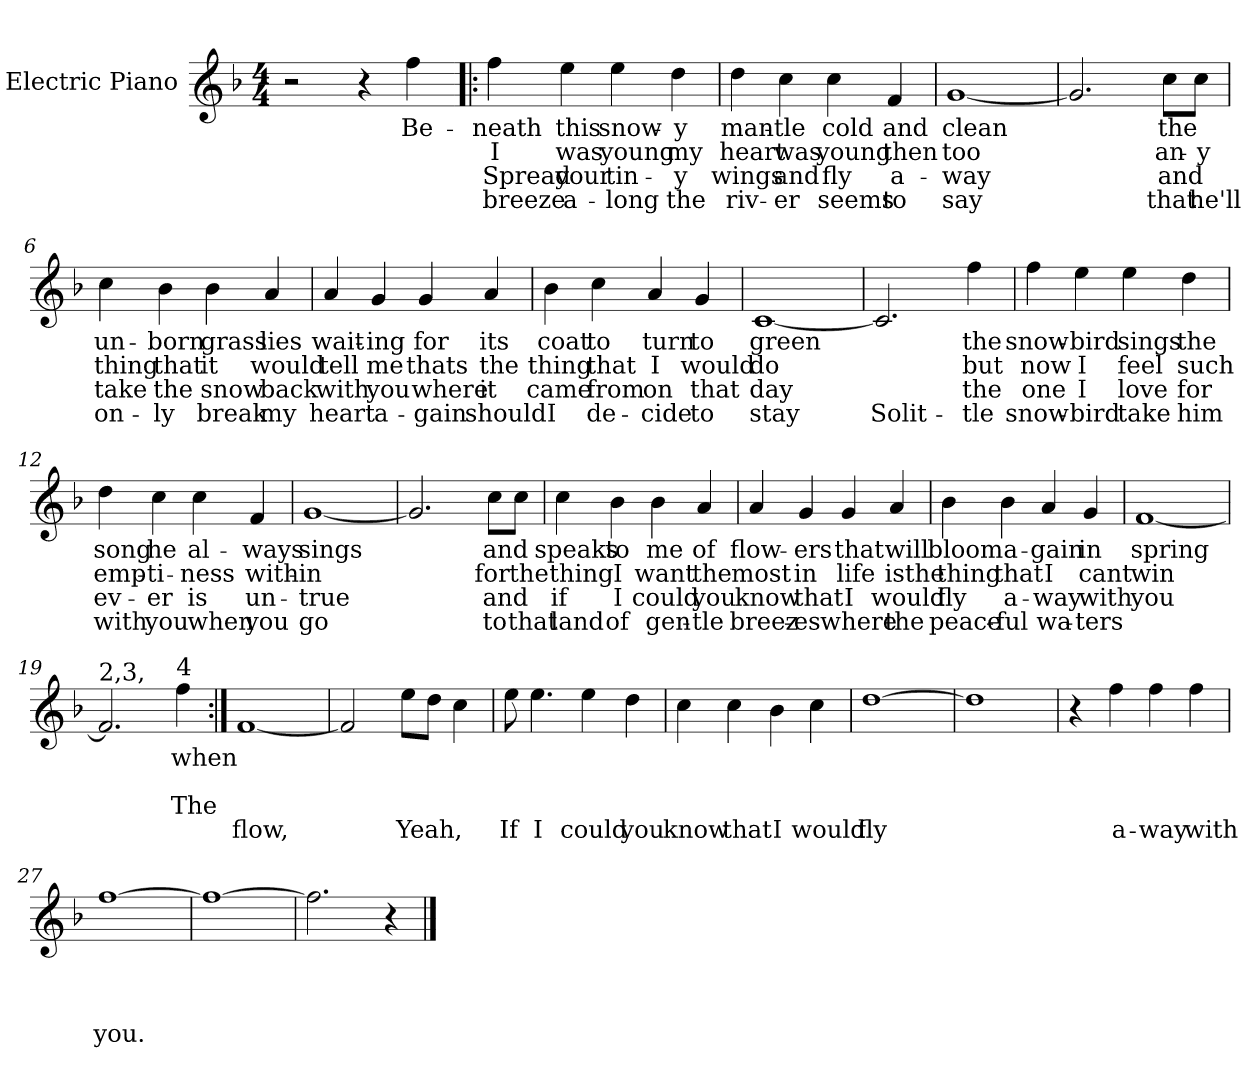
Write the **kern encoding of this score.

**kern	**text	**text	**text	**text
*part1	*part1	*part1	*part1	*part1
*staff1	*staff1	*staff1	*staff1	*staff1
*I"Electric Piano	*	*	*	*
*I'E.Pno	*	*	*	*
*clefG2	*	*	*	*
*k[b-]	*	*	*	*
*F:	*	*	*	*
*M4/4	*	*	*	*
=1	=1	=1	=1	=1
2r	.	.	.	.
4r	.	.	.	.
4ff\	Be-	.	.	.
=2!|:	=2!|:	=2!|:	=2!|:	=2!|:
4ff\	-neath	I	Spread	breeze
4ee\	this	was	your	a-
4ee\	snow-	young	tin-	-long
4dd\	-y	my	-y	the
=3	=3	=3	=3	=3
4dd\	man-	heart	wings	riv-
4cc\	-tle	was	and	-er
4cc\	cold	young	fly	seems
4f/	and	then	a-	to
=4	=4	=4	=4	=4
[1g	clean	too	-way	say
!!LO:LB:g=z
=5	=5	=5	=5	=5
2.g/]	.	.	.	.
8cc\L	the	an-	and	that
8cc\J	.	-y	.	he'll
=6	=6	=6	=6	=6
4cc\	un-	thing	take	on-
4b-\	-born	that	the	-ly
4b-\	grass	it	snow	break
4a/	lies	would	back	my
=7	=7	=7	=7	=7
4a/	wait-	tell	with	heart
4g/	-ing	me	you	a-
4g/	for	thats	where	-gain
4a/	its	the	it	should
!!LO:LB:g=z
=8	=8	=8	=8	=8
4b-\	coat	thing	came	I
4cc\	to	that	from	de-
4a/	turn	I	on	-cide
4g/	to	would	that	to
=9	=9	=9	=9	=9
[1c	green	do	day	stay
=10	=10	=10	=10	=10
2.c/]	.	.	.	Solit-
4ff\	the	but	the	-tle
=11	=11	=11	=11	=11
4ff\	snow-	now	one	snow-
4ee\	-bird	I	I	-bird
4ee\	sings	feel	love	take
4dd\	the	such	for	him
!!LO:LB:g=z
=12	=12	=12	=12	=12
4dd\	song	emp-	ev-	with
4cc\	he	-ti-	-er	you
4cc\	al-	-ness	is	when
4f/	-ways	with-	un-	you
=13	=13	=13	=13	=13
[1g	sings	-in	-true	go
=14	=14	=14	=14	=14
2.g/]	.	.	.	.
8cc\L	and	for	and	to
8cc\J	.	the	.	that
=15	=15	=15	=15	=15
4cc\	speaks	thing	if	land
4b-\	to	I	I	of
4b-\	me	want	could	gen-
4a/	of	the	you	-tle
!!LO:LB:g=z
=16	=16	=16	=16	=16
4a/	flow-	most	know	breez-
4g/	-ers	in	that	-es
4g/	that	life	I	where
4a/	will	isthe	would	the
=17	=17	=17	=17	=17
4b-\	bloom	thing	fly	peace-
4b-\	a-	that	a-	-ful
4a/	-gain	I	-way	wa-
4g/	in	cant	with	-ters
=18	=18	=18	=18	=18
[1f	spring	win	you	.
=19	=19	=19	=19	=19
!LO:TX:a:t=2,3,	!	!	!	!
2.f/]	.	.	.	.
!LO:TX:a:t=4	!	!	!	!
4ff\	when	.	The	.
=20:|!	=20:|!	=20:|!	=20:|!	=20:|!
[1f	.	.	.	flow,
!!LO:PB:g=z
=21	=21	=21	=21	=21
2f/]	.	.	.	.
8ee\L	.	.	.	Yeah,
8dd\J	.	.	.	.
4cc\	.	.	.	.
=22	=22	=22	=22	=22
8ee\	.	.	.	If
4.ee\	.	.	.	I
4ee\	.	.	.	could
4dd\	.	.	.	you
=23	=23	=23	=23	=23
4cc\	.	.	.	know
4cc\	.	.	.	that
4b-\	.	.	.	I
4cc\	.	.	.	would
=24	=24	=24	=24	=24
[1dd	.	.	.	fly
=25	=25	=25	=25	=25
1dd]	.	.	.	.
=26	=26	=26	=26	=26
4r	.	.	.	.
4ff\	.	.	.	a-
4ff\	.	.	.	-way
4ff\	.	.	.	with
!!LO:LB:g=z
=27	=27	=27	=27	=27
[1ff	.	.	.	you.
=28	=28	=28	=28	=28
1ff_	.	.	.	.
=29	=29	=29	=29	=29
2.ff\]	.	.	.	.
4r	.	.	.	.
==	==	==	==	==
*-	*-	*-	*-	*-
